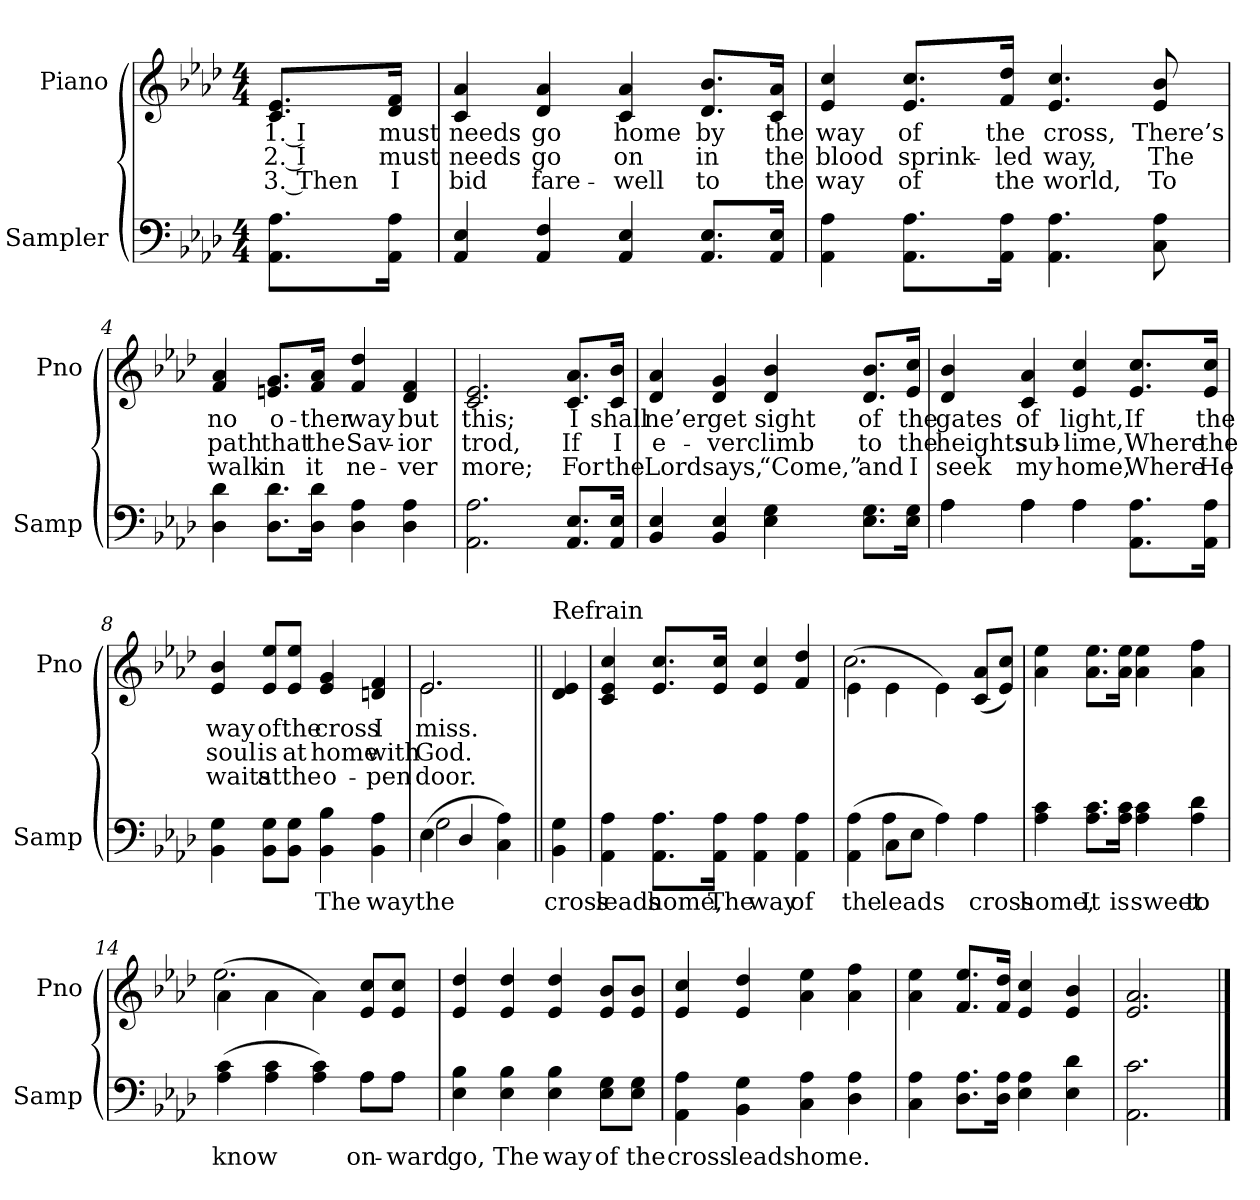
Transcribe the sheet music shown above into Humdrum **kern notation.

**kern	**text	**kern	**text	**text	**text
*part2	*part2	*part1	*part1	*part1	*part1
*staff2	*staff2	*staff1	*staff1	*staff1	*staff1
*I"Sampler	*	*I"Piano	*	*	*
*I'Samp	*	*I'Pno	*	*	*
*clefF4	*	*clefG2	*	*	*
*k[b-e-a-d-]	*	*k[b-e-a-d-]	*	*	*
*A-:	*	*A-:	*	*	*
*M4/4	*	*M4/4	*	*	*
=1	=1	=1	=1	=1	=1
8.AA-\ 8.A-\L	.	8.c/ 8.e-/L	1. I	2. I	3. Then
16AA-\ 16A-\Jk	.	16d-/ 16f/Jk	must	must	I
=2	=2	=2	=2	=2	=2
4AA- 4E-	.	4c 4a-	needs	needs	bid
4AA- 4F	.	4d- 4a-	go	go	fare-
4AA- 4E-	.	4c 4a-	home	on	-well
8.AA-/ 8.E-/L	.	8.d-/ 8.b-/L	by	in	to
16AA-/ 16E-/Jk	.	16c/ 16a-/Jk	the	the	the
=3	=3	=3	=3	=3	=3
4AA- 4A-	.	4e- 4cc	way	blood	way
8.AA-\ 8.A-\L	.	8.e-/ 8.cc/L	of	sprink-	of
16AA-\ 16A-\Jk	.	16f/ 16dd-/Jk	the	-led	the
4.AA- 4.A-	.	4.e- 4.cc	cross,	way,	world,
8C\ 8A-\	.	8e- 8b-	There’s	The	To
=4	=4	=4	=4	=4	=4
4D- 4d-	.	4f 4a-	no	path	walk
8.D-\ 8.d-\L	.	8.en/ 8.g/L	o-	that	in
16D-\ 16d-\Jk	.	16f/ 16a-/Jk	-ther	the	it
4D- 4A-	.	4f 4dd-	way	Sav-	ne-
4D- 4A-	.	4d- 4f	but	-ior	-ver
=5	=5	=5	=5	=5	=5
2.AA- 2.A-	.	2.c 2.e-	this;	trod,	more;
8.AA-/ 8.E-/L	.	8.c/ 8.a-/L	I	If	For
16AA-/ 16E-/Jk	.	16c/ 16b-/Jk	shall	I	the
=6	=6	=6	=6	=6	=6
4BB- 4E-	.	4d- 4a-	ne’er	e-	Lord
4BB- 4E-	.	4d- 4g	get	-ver	says,
4E- 4G	.	4d- 4b-	sight	climb	“Come,”
8.E-\ 8.G\L	.	8.d-/ 8.b-/L	of	to	and
16E-\ 16G\Jk	.	16e-/ 16cc/Jk	the	the	I
=7	=7	=7	=7	=7	=7
*^	*	*	*	*	*
4A-\	4A-	.	4d- 4b-	gates	heights	seek
4A-\	4A-	.	4c 4a-	of	sub-	my
4A-\	4A-	.	4e- 4cc	light,	-lime,	home,
8.AA-\ 8.A-\L	4ryy	.	8.e-/ 8.cc/L	If	Where	Where
16AA-\ 16A-\Jk	.	.	16e-/ 16cc/Jk	the	the	He
*v	*v	*	*	*	*	*
=8	=8	=8	=8	=8	=8
4BB- 4G	.	4e- 4b-	way	soul	waits
8BB-\ 8G\L	.	8e-/ 8ee-/L	of	is	at
8BB-\ 8G\J	.	8e-/ 8ee-/J	the	at	the
4BB- 4B-	The	4e- 4g	cross	home	o-
4BB- 4A-	way	4dn 4f	I	with	-pen
=9	=9	=9	=9	=9	=9
*^	*	*^	*	*	*
(4E-\	2G	the	2.e-/	2.e-	miss.	God.	door.
4D-	.	.	.	.	.	.	.
4C 4A-)	4ryy	.	.	.	.	.	.
*	*	*	*v	*v	*	*	*
=10||	=10||	=10||	=10||	=10||	=10||	=10||
!	!	!	!LO:TX:t=Refrain	!	!	!
*v	*v	*	*	*	*	*
4BB- 4G	cross	4d- 4e-	.	.	.
=11	=11	=11	=11	=11	=11
4AA- 4A-	leads	4c 4e- 4cc	.	.	.
8.AA-\ 8.A-\L	home,	8.e-/ 8.cc/L	.	.	.
16AA-\ 16A-\Jk	The	16e-/ 16cc/Jk	.	.	.
4AA- 4A-	way	4e- 4cc	.	.	.
4AA- 4A-	of	4f 4dd-	.	.	.
=12	=12	=12	=12	=12	=12
*^	*	*^	*	*	*
(4AA- 4A-	4ryy	the	(4e-\	2.cc	.	.	.
8C\L	4A-	leads	4e-\	.	.	.	.
8E-\J	.	.	.	.	.	.	.
4A-\)	2ryy	.	4e-\)	.	.	.	.
4A-	.	cross	(8c/ 8a-/L	4ryy	.	.	.
.	.	.	8e-/ 8cc/J)	.	.	.	.
*v	*v	*	*	*	*	*	*
*	*	*v	*v	*	*	*
=13	=13	=13	=13	=13	=13
4A- 4c	home,	4a- 4ee-	.	.	.
8.A-\ 8.c\L	It	8.a-\ 8.ee-\L	.	.	.
16A-\ 16c\Jk	is	16a-\ 16ee-\Jk	.	.	.
4A- 4c	sweet	4a- 4ee-	.	.	.
4A- 4d-	to	4a- 4ff	.	.	.
=14	=14	=14	=14	=14	=14
*^	*	*^	*	*	*
(4A- 4c	2.ryy	know	(4a-\	2.ee-	.	.	.
4A- 4c	.	.	4a-\	.	.	.	.
4A- 4c)	.	.	4a-\)	.	.	.	.
8A-\L	8A-\L	on-	8e-/ 8cc/L	4ryy	.	.	.
8A-\J	8A-\J	-ward	8e-/ 8cc/J	.	.	.	.
*v	*v	*	*	*	*	*	*
*	*	*v	*v	*	*	*
=15	=15	=15	=15	=15	=15
4E- 4B-	go,	4e- 4dd-	.	.	.
4E- 4B-	The	4e- 4dd-	.	.	.
4E- 4B-	way	4e- 4dd-	.	.	.
8E-\ 8G\L	of	8e-/ 8b-/L	.	.	.
8E-\ 8G\J	the	8e-/ 8b-/J	.	.	.
=16	=16	=16	=16	=16	=16
4AA- 4A-	cross	4e- 4cc	.	.	.
4BB- 4G	leads	4e- 4dd-	.	.	.
4C 4A-	home.	4a- 4ee-	.	.	.
4D- 4A-	.	4a- 4ff	.	.	.
=17	=17	=17	=17	=17	=17
4C 4A-	.	4a- 4ee-	.	.	.
8.D-\ 8.A-\L	.	8.f/ 8.ee-/L	.	.	.
16D-\ 16A-\Jk	.	16f/ 16dd-/Jk	.	.	.
4E- 4A-	.	4e- 4cc	.	.	.
4E- 4d-	.	4e- 4b-	.	.	.
=18	=18	=18	=18	=18	=18
2.AA- 2.c	.	2.e- 2.a-	.	.	.
==	==	==	==	==	==
*-	*-	*-	*-	*-	*-
